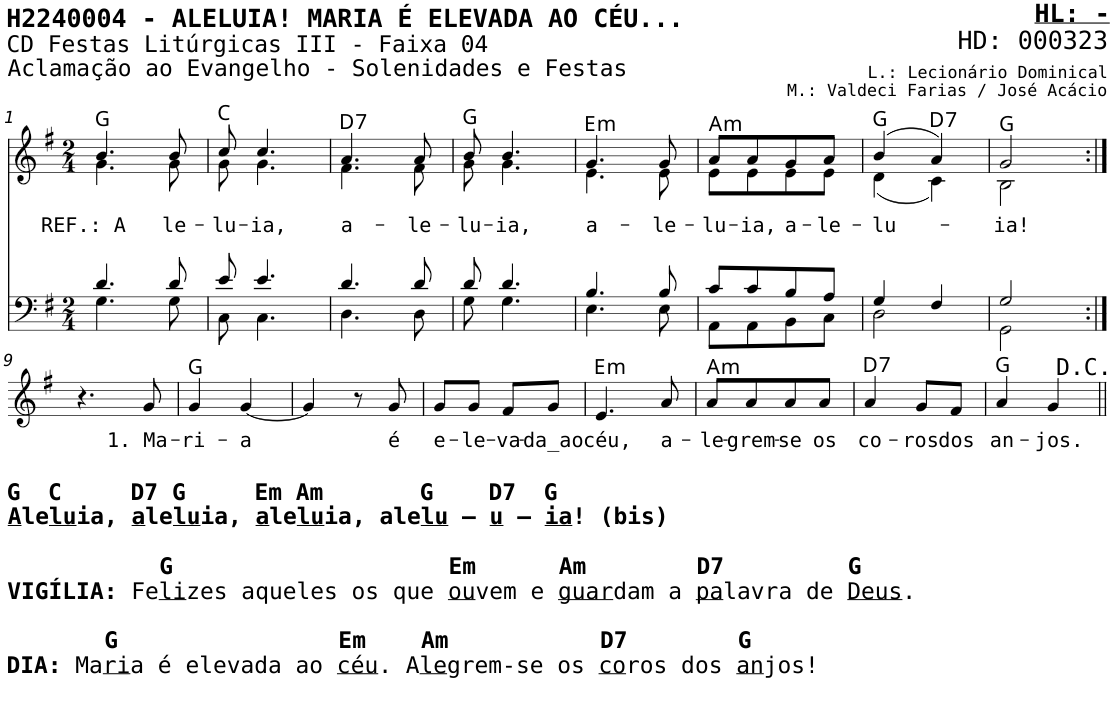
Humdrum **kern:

**kern	**kern	**text	**harte
*part2	*part1	*part1	*part1
*staff2	*staff1	*staff1	*
*I"Homens	*I"Mulheres	*	*
*stria5	*stria5	*	*
*clefF4	*clefG2	*	*
*k[f#]	*k[f#]	*	*
*M2/4	*M2/4	*	*
=1	=1	=1	=1
*^	*	*	*
*	*^	*	*	*
!	!	!	!	!LO:LY:b	!
*	*	*	*^	*	*
2ryy	4.d/	4.G\	4.b/	4.g\	REF.: A	G:maj
!	!	!	!	!	!LO:LY:b	!
.	8d/	8G\	8b/	8g\	le-	.
=2	=2	=2	=2	=2	=2	=2
!	!	!	!	!	!LO:LY:b	!
2ryy	8e/	8C\	8cc/	8g\	-lu-	C:maj
!	!	!	!	!	!LO:LY:b	!
.	4.e/	4.C\	4.cc/	4.g\	-ia,	.
=3	=3	=3	=3	=3	=3	=3
!	!	!	!	!	!LO:LY:b	!LO:H:kt=7
2ryy	4.d/	4.D\	4.a/	4.f#\	a-	D:7
!	!	!	!	!	!LO:LY:b	!
.	8d/	8D\	8a/	8f#\	-le-	.
=4	=4	=4	=4	=4	=4	=4
!	!	!	!	!	!LO:LY:b	!
2ryy	8d/	8G\	8b/	8g\	-lu-	G:maj
!	!	!	!	!	!LO:LY:b	!
.	4.d/	4.G\	4.b/	4.g\	-ia,	.
=5	=5	=5	=5	=5	=5	=5
!	!	!	!	!	!LO:LY:b	!LO:H:kt=m
2ryy	4.B/	4.E\	4.g/	4.e\	a-	E:min
!	!	!	!	!	!LO:LY:b	!
.	8B/	8E\	8g/	8e\	-le-	.
=6	=6	=6	=6	=6	=6	=6
!	!	!	!	!	!LO:LY:b	!LO:H:kt=m
2ryy	8c/L	8AA\L	8a/L	8e\L	-lu-	A:min
!	!	!	!	!	!LO:LY:b	!
.	8c/	8AA\	8a/	8e\	-ia,	.
!	!	!	!	!	!LO:LY:b	!
.	8B/	8BB\	8g/	8e\	a-	.
!	!	!	!	!	!LO:LY:b	!
.	8A/J	8C\J	8a/J	8e\J	-le-	.
=7	=7	=7	=7	=7	=7	=7
!	!	!	!	!	!LO:LY:b	!
2ryy	4G/	2D\	(4b/	(4d\	-lu-	G:maj
!	!	!	!	!	!	!LO:H:kt=7
.	4F#/	.	4a/)	4c\)	.	D:7
=8	=8	=8	=8	=8	=8	=8
!	!	!	!	!	!LO:LY:b	!
2ryy	2G/	2GG\	2g/	2B\	-ia!	G:maj
!!LO:LB:g=z
=9:|!	=9:|!	=9:|!	=9:|!	=9:|!	=9:|!	=9:|!
!LO:TX:b:B:t=G  C     D7 G     Em Am       G    D7  G	!	!	!	!	!	!
!LO:TX:b:t=A	!	!	!	!	!	!
!LO:TX:b:t=le	!	!	!	!	!	!
!LO:TX:b:t=lu	!	!	!	!	!	!
!LO:TX:b:t=ia,	!	!	!	!	!	!
!LO:TX:b:t=a	!	!	!	!	!	!
!LO:TX:b:t=le	!	!	!	!	!	!
!LO:TX:b:t=lu	!	!	!	!	!	!
!LO:TX:b:t=ia,	!	!	!	!	!	!
!LO:TX:b:t=a	!	!	!	!	!	!
!LO:TX:b:t=le	!	!	!	!	!	!
!LO:TX:b:t=lu	!	!	!	!	!	!
!LO:TX:b:t=ia, ale	!	!	!	!	!	!
!LO:TX:b:t=lu	!	!	!	!	!	!
!LO:TX:b:t=–	!	!	!	!	!	!
!LO:TX:b:t=u	!	!	!	!	!	!
!LO:TX:b:t=–	!	!	!	!	!	!
!LO:TX:b:t=ia	!	!	!	!	!	!
!LO:TX:b:t=! (bis)	!	!	!	!	!	!
!LO:TX:b:t=G                    Em      Am        D7         G	!	!	!	!	!	!
!LO:TX:b:t=VIGÍLIA&colon;	!	!	!	!	!	!
!LO:TX:b:t=Fe	!	!	!	!	!	!
!LO:TX:b:t=li	!	!	!	!	!	!
!LO:TX:b:t=zes aqueles os que	!	!	!	!	!	!
!LO:TX:b:t=ou	!	!	!	!	!	!
!LO:TX:b:t=vem e	!	!	!	!	!	!
!LO:TX:b:t=guar	!	!	!	!	!	!
!LO:TX:b:t=dam a	!	!	!	!	!	!
!LO:TX:b:t=pa	!	!	!	!	!	!
!LO:TX:b:t=lavra de	!	!	!	!	!	!
!LO:TX:b:t=Deus	!	!	!	!	!	!
!LO:TX:b:t=.	!	!	!	!	!	!
!LO:TX:b:B:t=G                Em    Am           D7        G	!	!	!	!	!	!
!LO:TX:b:t=DIA&colon;	!	!	!	!	!	!
!LO:TX:b:t=Ma	!	!	!	!	!	!
!LO:TX:b:t=ri	!	!	!	!	!	!
!LO:TX:b:t=a é elevada ao	!	!	!	!	!	!
!LO:TX:b:t=céu	!	!	!	!	!	!
!LO:TX:b:t=. A	!	!	!	!	!	!
!LO:TX:b:t=le	!	!	!	!	!	!
!LO:TX:b:t=grem-se os	!	!	!	!	!	!
!LO:TX:b:t=co	!	!	!	!	!	!
!LO:TX:b:t=ros dos	!	!	!	!	!	!
!LO:TX:b:t=an	!	!	!	!	!	!
!LO:TX:b:t=jos!	!	!	!	!	!	!
*v	*v	*v	*	*	*	*
*	*v	*v	*	*
2r	4.r	.	.
!	!	!LO:LY:b	!
.	8g/	1. Ma-	.
=10	=10	=10	=10
!	!	!LO:LY:b	!
2r	4g/	-ri-	G:maj
!	!	!LO:LY:b	!
.	[4g/	-a	.
=11	=11	=11	=11
2r	4g/]	.	.
.	8r	.	.
!	!	!LO:LY:b	!
.	8g/	é	.
=12	=12	=12	=12
!	!	!LO:LY:b	!
2r	8g/L	e-	.
!	!	!LO:LY:b	!
.	8g/J	-le-	.
!	!	!LO:LY:b	!
.	8f#/L	-va-	.
!	!	!LO:LY:b	!
.	8g/J	-da_ao	.
=13	=13	=13	=13
!	!	!LO:LY:b	!LO:H:kt=m
2r	4.e/	céu,	E:min
!	!	!LO:LY:b	!
.	8a/	a-	.
=14	=14	=14	=14
!	!	!LO:LY:b	!LO:H:kt=m
2r	8a/L	-le-	A:min
!	!	!LO:LY:b	!
.	8a/	-grem-	.
!	!	!LO:LY:b	!
.	8a/	-se	.
!	!	!LO:LY:b	!
.	8a/J	os	.
=15	=15	=15	=15
!	!	!LO:LY:b	!LO:H:kt=7
2r	4a/	co-	D:7
!	!	!LO:LY:b	!
.	8g/L	-ros	.
!	!	!LO:LY:b	!
.	8f#/J	dos	.
=16	=16	=16	=16
!	!	!LO:LY:b	!
2r	4a/	an-	G:maj
!	!	!LO:LY:b	!
.	4g/	-jos.	.
=||	=||	=||	=||
*-	*-	*-	*-
